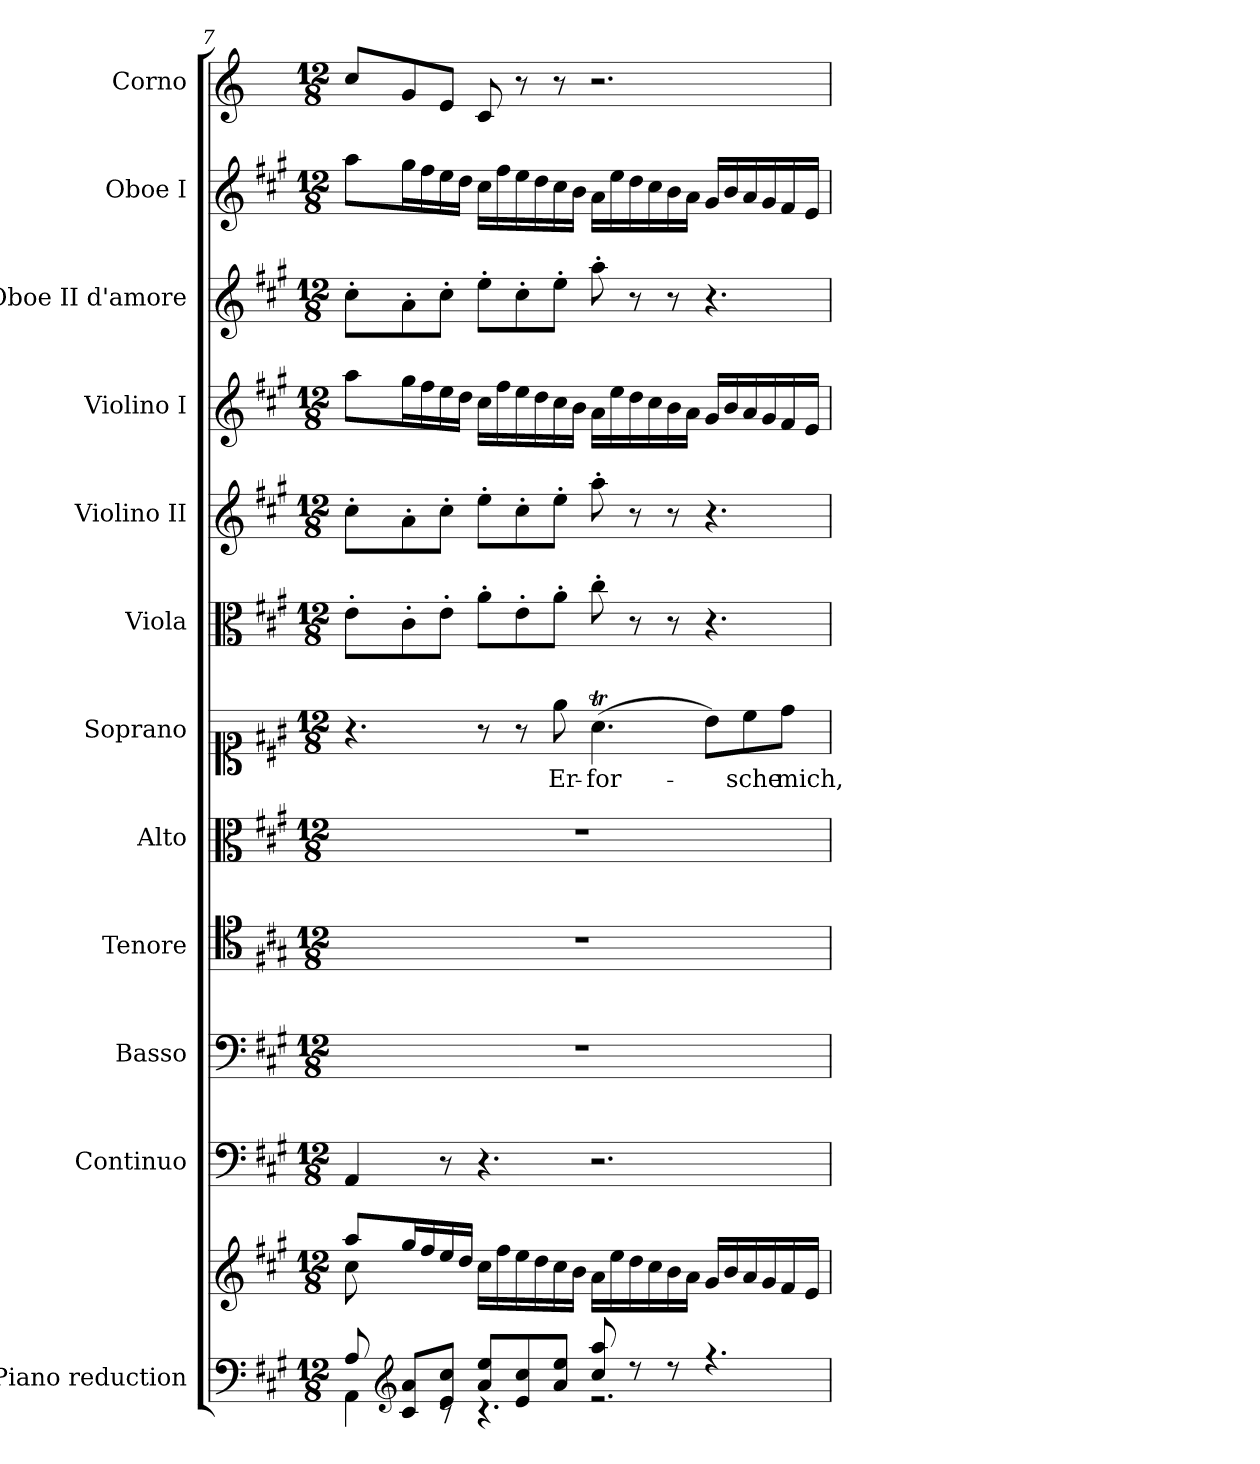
**kern	**kern	**kern	**kern	**kern	**kern	**kern	**text	**kern	**kern	**kern	**kern	**kern	**kern
*part12	*part12	*part11	*part10	*part9	*part8	*part7	*part7	*part6	*part5	*part4	*part3	*part2	*part1
*staff13	*staff12	*staff11	*staff10	*staff9	*staff8	*staff7	*staff7	*staff6	*staff5	*staff4	*staff3	*staff2	*staff1
*I"Piano reduction	*	*I"Continuo	*I"Basso	*I"Tenore	*I"Alto	*I"Soprano	*	*I"Viola	*I"Violino II	*I"Violino I	*I"Oboe II d'amore	*I"Oboe I	*I"Corno
*I'Pno	*	*	*	*	*	*	*	*I'Vla	*I'Vln	*I'Vln	*I'Ob	*I'Ob	*
!!LO:PB:g=z
*clefF4	*clefG2	*clefF4	*clefF4	*clefC4	*clefC3	*clefC1	*	*clefC3	*clefG2	*clefG2	*clefG2	*clefG2	*clefG2
*	*	*	*	*	*	*	*	*	*	*	*	*	*ITrd2c3
*k[f#c#g#]	*k[f#c#g#]	*k[f#c#g#]	*k[f#c#g#]	*k[f#c#g#]	*k[f#c#g#]	*k[f#c#g#]	*	*k[f#c#g#]	*k[f#c#g#]	*k[f#c#g#]	*k[f#c#g#]	*k[f#c#g#]	*k[f#c#g#]
*M12/8	*M12/8	*M12/8	*M12/8	*M12/8	*M12/8	*M12/8	*	*M12/8	*M12/8	*M12/8	*M12/8	*M12/8	*M12/8
=7	=7	=7	=7	=7	=7	=7	=7	=7	=7	=7	=7	=7	=7
*^	*^	*	*	*	*	*	*	*	*	*	*	*	*
8A/	4AA\	8aa/L	8cc#\	4AA/	1.r	1.r	1.r	4.r	.	8e'\L	8cc#'\L	8aa\L	8cc#'\L	8aa\L	8a/L
*clefG2	*	*	*	*	*	*	*	*	*	*	*	*	*	*	*
8c#/ 8a/L	.	16gg#/L	8ryy	.	.	.	.	.	.	8c#'\	8a'\	16gg#\L	8a'\	16gg#\L	8e/
.	.	16ff#/	.	.	.	.	.	.	.	.	.	16ff#\	.	16ff#\	.
8e/ 8cc#/J	8rc	16ee/	8ryy	8r	.	.	.	.	.	8e'\J	8cc#'\J	16ee\	8cc#'\J	16ee\	8c#/J
.	.	16dd/JJ	.	.	.	.	.	.	.	.	.	16dd\JJ	.	16dd\JJ	.
8a/ 8ee/L	4.rc	16cc#\LL	4.ryy	4.r	.	.	.	8r	.	8a'\L	8ee'\L	16cc#\LL	8ee'\L	16cc#\LL	8A/
.	.	16ff#\	.	.	.	.	.	.	.	.	.	16ff#\	.	16ff#\	.
8e/ 8cc#/	.	16ee\	.	.	.	.	.	8r	.	8e'\	8cc#'\	16ee\	8cc#'\	16ee\	8r
.	.	16dd\	.	.	.	.	.	.	.	.	.	16dd\	.	16dd\	.
!	!	!	!	!	!	!	!	!	!LO:LY:b	!	!	!	!	!	!
8a/ 8ee/J	.	16cc#\	.	.	.	.	.	8ee\	Er-	8a'\J	8ee'\J	16cc#\	8ee'\J	16cc#\	8r
.	.	16b\JJ	.	.	.	.	.	.	.	.	.	16b\JJ	.	16b\JJ	.
!	!	!	!	!	!	!	!	!	!LO:LY:b	!	!	!	!	!	!
8cc#/ 8aa/	2.r	16a\LL	2.ryy	2.r	.	.	.	(>4.aT\	-for-	8cc#'\	8aa'\	16a\LL	8aa'\	16a\LL	2.r
.	.	16ee\	.	.	.	.	.	.	.	.	.	16ee\	.	16ee\	.
8r	.	16dd\	.	.	.	.	.	.	.	8r	8r	16dd\	8r	16dd\	.
.	.	16cc#\	.	.	.	.	.	.	.	.	.	16cc#\	.	16cc#\	.
8r	.	16b\	.	.	.	.	.	.	.	8r	8r	16b\	8r	16b\	.
.	.	16a\JJ	.	.	.	.	.	.	.	.	.	16a\JJ	.	16a\JJ	.
4.r	.	16g#/LL	.	.	.	.	.	8b\L)	.	4.r	4.r	16g#/LL	4.r	16g#/LL	.
.	.	16b/	.	.	.	.	.	.	.	.	.	16b/	.	16b/	.
!	!	!	!	!	!	!	!	!	!LO:LY:b	!	!	!	!	!	!
.	.	16a/	.	.	.	.	.	8cc#\	-sche	.	.	16a/	.	16a/	.
.	.	16g#/	.	.	.	.	.	.	.	.	.	16g#/	.	16g#/	.
!	!	!	!	!	!	!	!	!	!LO:LY:b	!	!	!	!	!	!
.	.	16f#/	.	.	.	.	.	8dd\J	mich,	.	.	16f#/	.	16f#/	.
.	.	16e/JJ	.	.	.	.	.	.	.	.	.	16e/JJ	.	16e/JJ	.
*v	*v	*	*	*	*	*	*	*	*	*	*	*	*	*	*
*	*v	*v	*	*	*	*	*	*	*	*	*	*	*	*
=	=	=	=	=	=	=	=	=	=	=	=	=	=
*-	*-	*-	*-	*-	*-	*-	*-	*-	*-	*-	*-	*-	*-
